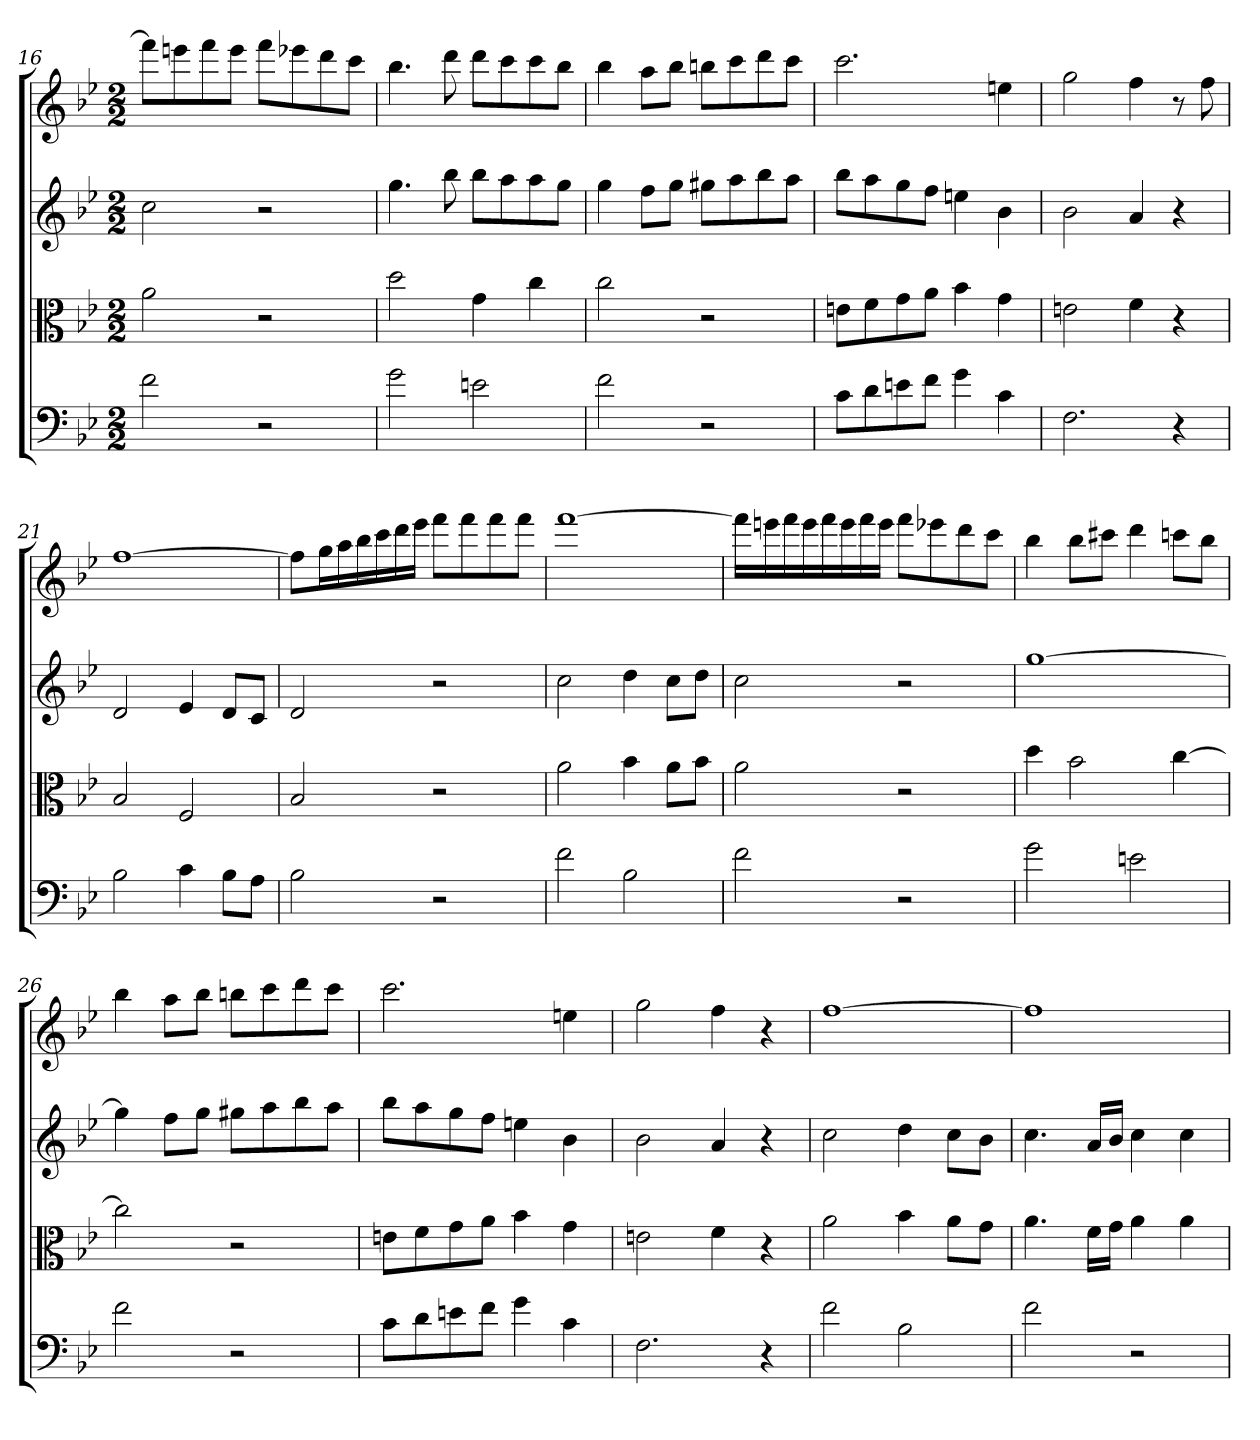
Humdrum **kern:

**kern	**kern	**kern	**kern
*part4	*part3	*part2	*part1
*staff4	*staff3	*staff2	*staff1
*clefF4	*clefC3	*	*
*k[b-e-]	*k[b-e-]	*k[b-e-]	*k[b-e-]
*B-:	*B-:	*B-:	*B-:
*M2/2	*M2/2	*M2/2	*M2/2
=16	=16	=16	=16
2f	2a	2cc	8fffL]
.	.	.	8eeen
.	.	.	8fff
.	.	.	8eeeJ
2r	2r	2r	8fffL
.	.	.	8eee-X
.	.	.	8ddd
.	.	.	8cccJ
=17	=17	=17	=17
2g	2dd	4.gg	4.bb-
.	.	8bb-	8ddd
2en	4g	8bb-L	8dddL
.	.	8aa	8ccc
.	4cc	8aa	8ccc
.	.	8ggJ	8bb-J
=18	=18	=18	=18
2f	2cc	4gg	4bb-
.	.	8ffL	8aaL
.	.	8ggJ	8bb-J
2r	2r	8gg#XL	8bbnL
.	.	8aa	8ccc
.	.	8bb-	8ddd
.	.	8aaJ	8cccJ
=19	=19	=19	=19
8c\L	8en\L	8bb-L	2.ccc
8d\	8f\	8aa	.
8en\	8g\	8gg	.
8f\J	8a\J	8ffJ	.
4g	4b-	4een	.
4c	4g	4b-	4een
=20	=20	=20	=20
2.F	2en	2b-	2gg
.	4f	4a	4ff
4r	4r	4r	8r
.	.	.	8ff
=21	=21	=21	=21
2B-	2B-	2d	[1ff
4c	2F	4e-	.
8B-\L	.	8dL	.
8A\J	.	8cJ	.
=22	=22	=22	=22
2B-	2B-	2d	8ffL]
.	.	.	16ggL
.	.	.	16aa
.	.	.	16bb-
.	.	.	16ccc
.	.	.	16ddd
.	.	.	16eee-JJ
2r	2r	2r	8fffL
.	.	.	8fff
.	.	.	8fff
.	.	.	8fffJ
=23	=23	=23	=23
2f	2a	2cc	[1fff
2B-	4b-	4dd	.
.	8a\L	8ccL	.
.	8b-\J	8ddJ	.
=24	=24	=24	=24
2f	2a	2cc	16fffLL]
.	.	.	16eeen
.	.	.	16fff
.	.	.	16eee
.	.	.	16fff
.	.	.	16eee
.	.	.	16fff
.	.	.	16eeeJJ
2r	2r	2r	8fffL
.	.	.	8eee-X
.	.	.	8ddd
.	.	.	8cccJ
=25	=25	=25	=25
2g	4dd	[1gg	4bb-
.	2b-	.	8bb-L
.	.	.	8ccc#XJ
2en	.	.	4ddd
.	[4cc	.	8cccnL
.	.	.	8bb-J
=26	=26	=26	=26
2f	2cc]	4gg]	4bb-
.	.	8ffL	8aaL
.	.	8ggJ	8bb-J
2r	2r	8gg#XL	8bbnL
.	.	8aa	8ccc
.	.	8bb-	8ddd
.	.	8aaJ	8cccJ
=27	=27	=27	=27
8c\L	8en\L	8bb-L	2.ccc
8d\	8f\	8aa	.
8en\	8g\	8gg	.
8f\J	8a\J	8ffJ	.
4g	4b-	4een	.
4c	4g	4b-	4een
=28	=28	=28	=28
2.F	2en	2b-	2gg
.	4f	4a	4ff
4r	4r	4r	4r
=29	=29	=29	=29
2f	2a	2cc	[1ff
2B-	4b-	4dd	.
.	8a\L	8ccL	.
.	8g\J	8b-J	.
=30	=30	=30	=30
2f	4.a	4.cc	1ff]
.	16f\LL	16aLL	.
.	16g\JJ	16b-JJ	.
2r	4a	4cc	.
.	4a	4cc	.
=	=	=	=
*-	*-	*-	*-
